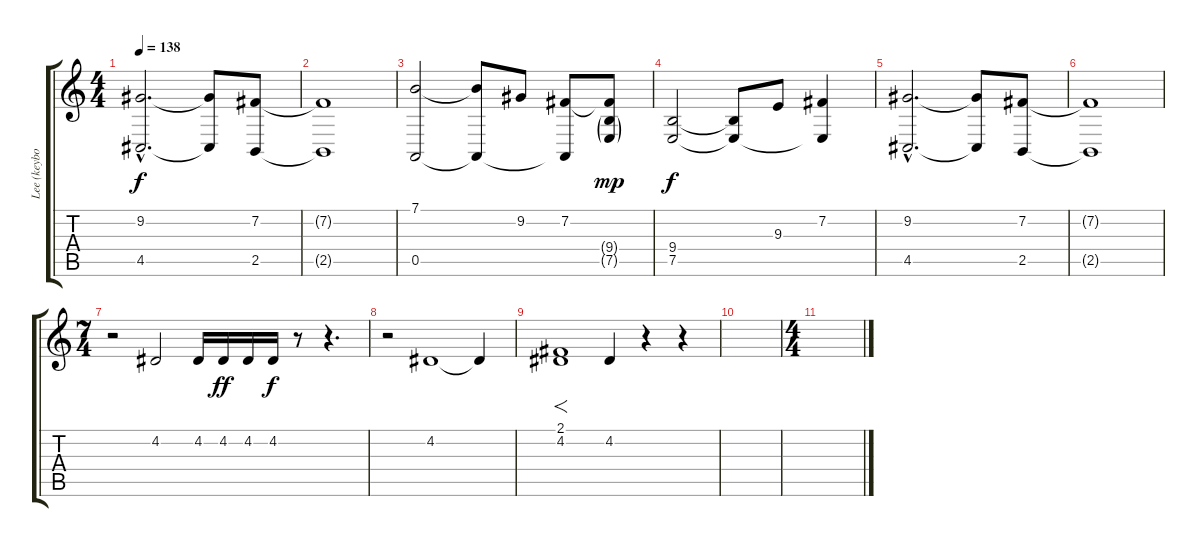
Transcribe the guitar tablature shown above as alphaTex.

\track ("Lee (keyboards)" "Lee (keybo") {instrument fx7echoes}
\staff {score tabs}
\tuning (E4 B3 G3 D3 A2 E2) {hide}
\ts (4 4)
\tempo 138
\clef g2
\ks c
(9.2{hac} 4.5{hac}).2{d dy f} (9.2{t} 4.5{t}).8 (7.2 2.5).8 |
(7.2{t} 2.5{t}).1 |
(7.1 0.5).2 (7.1{t} 0.5{t}).8 9.2.8 (7.2 0.5{t}).8 (7.2{t} 9.4{g} 7.5{g}).8{dy mp} |
(9.4 7.5).2{dy f} (9.4{t} 7.5{t}).8 9.3.8 (7.2 7.5{t}).4 |
(9.2{hac} 4.5{hac}).2{d} (9.2{t} 4.5{t}).8 (7.2 2.5).8 |
(7.2{t} 2.5{t}).1 |
\ts (7 4)
r.2 4.2.2{instrument gunshot} 4.2.16{balance 0 instrument guitarfretnoise} 4.2.16{dy ff} 4.2.16 4.2.16{dy f} r.8 r.4{d} |
r.2 4.2.1{balance 8 instrument gunshot} 4.2{t}.4 |
(2.1 4.2).1{f instrument fx7echoes} 4.2.4{instrument gunshot} r.4 r.4 |
|
\ts (4 4)
